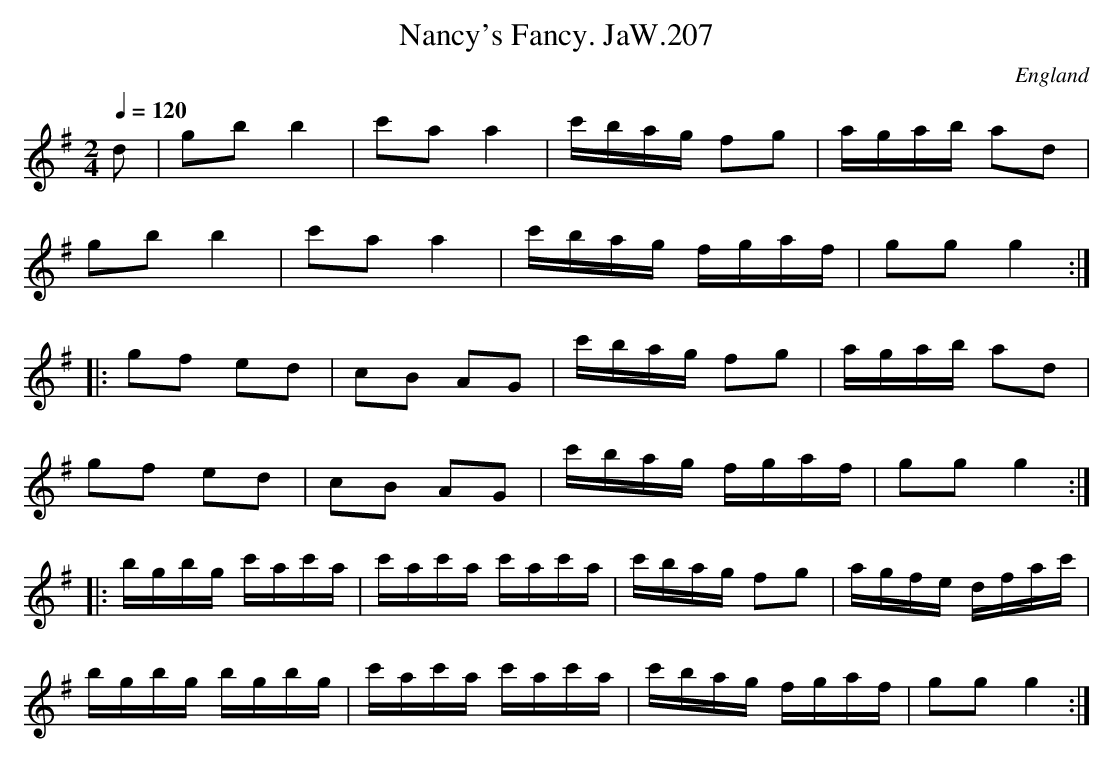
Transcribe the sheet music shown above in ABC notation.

X:1
T:Nancy's Fancy. JaW.207
L:1/16
M:2/4
O:England
Q:1/4=120
K:G
d2|g2b2 b4|c'2a2 a4|c'bag f2g2|agab a2d2|!
g2b2 b4|c'2a2 a4|c'bag fgaf|g2g2g4:|!
|:g2f2 e2d2|c2B2 A2G2|c'bag f2g2|agab a2d2|!
g2f2 e2d2|c2B2 A2G2|c'bag fgaf|g2g2g4:|!
|:bgbg c'ac'a|c'ac'a c'ac'a|c'bag f2g2|agfe dfac' |!
bgbg bgbg|c'ac'a c'ac'a|c'bag fgaf|g2g2 g4:|
